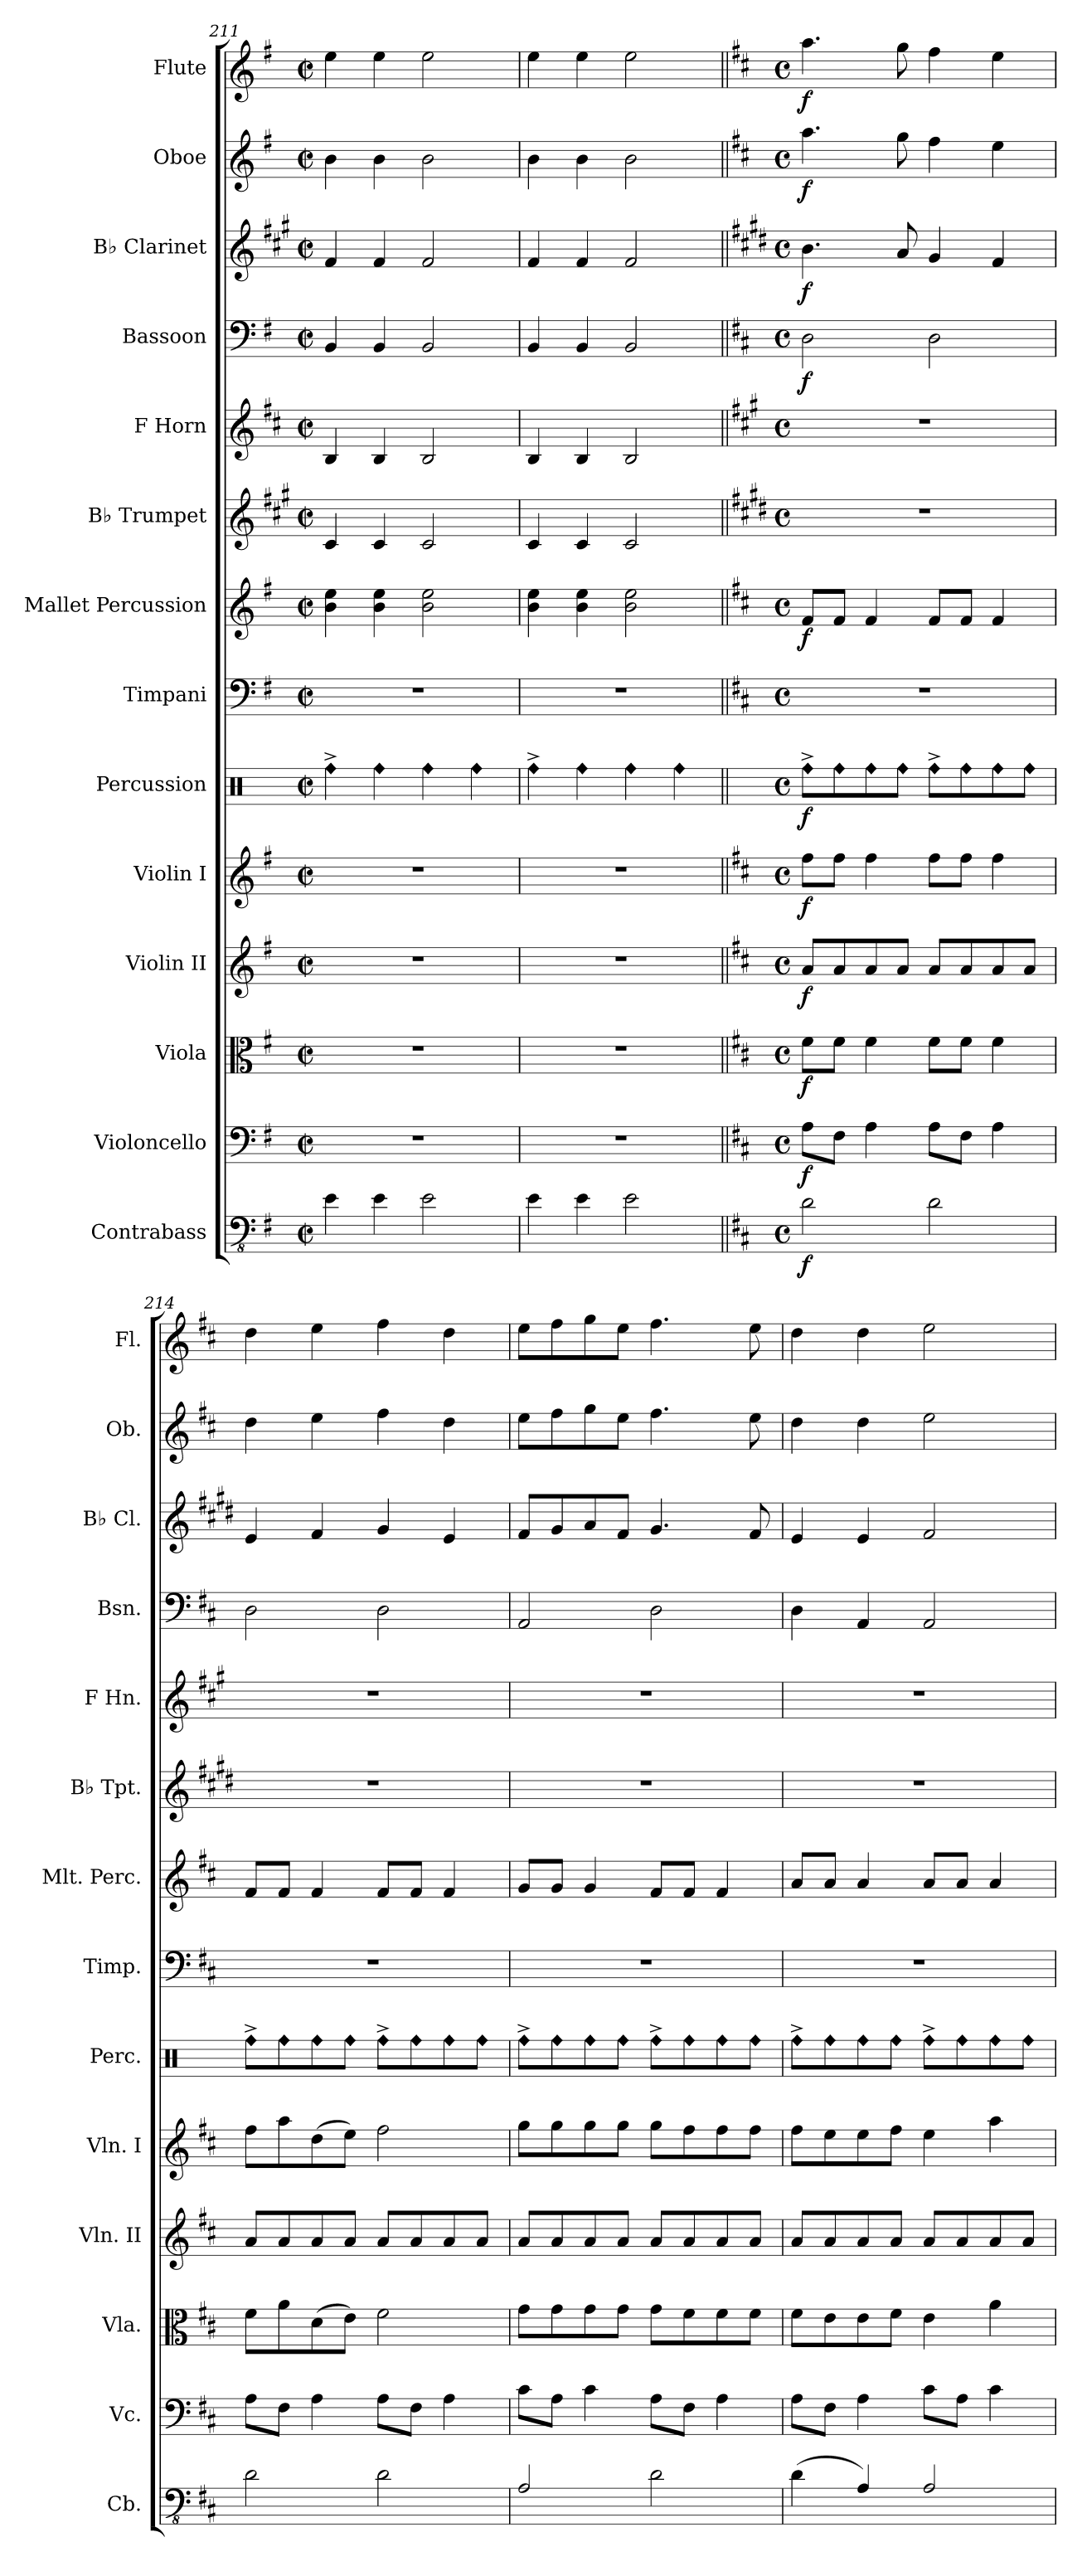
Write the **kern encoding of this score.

**kern	**dynam	**kern	**dynam	**kern	**dynam	**kern	**dynam	**kern	**dynam	**kern	**dynam	**kern	**kern	**dynam	**kern	**kern	**kern	**dynam	**kern	**dynam	**kern	**dynam	**kern	**dynam
*part14	*part14	*part13	*part13	*part12	*part12	*part11	*part11	*part10	*part10	*part9	*part9	*part8	*part7	*part7	*part6	*part5	*part4	*part4	*part3	*part3	*part2	*part2	*part1	*part1
*staff14	*staff14	*staff13	*staff13	*staff12	*staff12	*staff11	*staff11	*staff10	*staff10	*staff9	*staff9	*staff8	*staff7	*staff7	*staff6	*staff5	*staff4	*staff4	*staff3	*staff3	*staff2	*staff2	*staff1	*staff1
*I"Contrabass	*	*I"Violoncello	*	*I"Viola	*	*I"Violin II	*	*I"Violin I	*	*I"Percussion	*	*I"Timpani	*I"Mallet Percussion	*	*I"B♭ Trumpet	*I"F Horn	*I"Bassoon	*	*I"B♭ Clarinet	*	*I"Oboe	*	*I"Flute	*
*I'Cb.	*	*I'Vc.	*	*I'Vla.	*	*I'Vln. II	*	*I'Vln. I	*	*I'Perc.	*	*I'Timp.	*I'Mlt. Perc.	*	*I'B♭ Tpt.	*I'F Hn.	*I'Bsn.	*	*I'B♭ Cl.	*	*I'Ob.	*	*I'Fl.	*
*clefFv4	*	*clefF4	*	*clefC3	*	*clefG2	*	*clefG2	*	*clefX	*	*clefF4	*clefG2	*	*clefG2	*clefG2	*clefF4	*	*clefG2	*	*clefG2	*	*clefG2	*
*ITrd7c12	*	*	*	*	*	*	*	*	*	*	*	*	*ITrd-14c-24	*	*ITrd1c2	*ITrd4c7	*	*	*ITrd1c2	*	*	*	*	*
*k[f#]	*	*k[f#]	*	*k[f#]	*	*k[f#]	*	*k[f#]	*	*k[]	*	*k[f#]	*k[f#]	*	*k[f#]	*k[f#]	*k[f#]	*	*k[f#]	*	*k[f#]	*	*k[f#]	*
*M2/2	*	*M2/2	*	*M2/2	*	*M2/2	*	*M2/2	*	*M2/2	*	*M2/2	*M2/2	*	*M2/2	*M2/2	*M2/2	*	*M2/2	*	*M2/2	*	*M2/2	*
*met(c|)	*	*met(c|)	*	*met(c|)	*	*met(c|)	*	*met(c|)	*	*met(c|)	*	*met(c|)	*met(c|)	*	*met(c|)	*met(c|)	*met(c|)	*	*met(c|)	*	*met(c|)	*	*met(c|)	*
=211	=211	=211	=211	=211	=211	=211	=211	=211	=211	=211	=211	=211	=211	=211	=211	=211	=211	=211	=211	=211	=211	=211	=211	=211
!	!	!	!	!	!	!	!	!	!	!LO:N:head=diamond	!	!	!	!	!	!	!	!	!	!	!	!	!	!
4EE\	.	1r	.	1r	.	1r	.	1r	.	4Rff^\	.	1r	4bbb\ 4eeee\	.	4B/	4E/	4BB/	.	4e/	.	4b\	.	4ee\	.
!	!	!	!	!	!	!	!	!	!	!LO:N:head=diamond	!	!	!	!	!	!	!	!	!	!	!	!	!	!
4EE\	.	.	.	.	.	.	.	.	.	4Rff\	.	.	4bbb\ 4eeee\	.	4B/	4E/	4BB/	.	4e/	.	4b\	.	4ee\	.
!	!	!	!	!	!	!	!	!	!	!LO:N:head=diamond	!	!	!	!	!	!	!	!	!	!	!	!	!	!
2EE\	.	.	.	.	.	.	.	.	.	4Rff\	.	.	2bbb\ 2eeee\	.	2B/	2E/	2BB/	.	2e/	.	2b\	.	2ee\	.
!	!	!	!	!	!	!	!	!	!	!LO:N:head=diamond	!	!	!	!	!	!	!	!	!	!	!	!	!	!
.	.	.	.	.	.	.	.	.	.	4Rff\	.	.	.	.	.	.	.	.	.	.	.	.	.	.
=212	=212	=212	=212	=212	=212	=212	=212	=212	=212	=212	=212	=212	=212	=212	=212	=212	=212	=212	=212	=212	=212	=212	=212	=212
!	!	!	!	!	!	!	!	!	!	!LO:N:head=diamond	!	!	!	!	!	!	!	!	!	!	!	!	!	!
4EE\	.	1r	.	1r	.	1r	.	1r	.	4Rff^\	.	1r	4bbb\ 4eeee\	.	4B/	4E/	4BB/	.	4e/	.	4b\	.	4ee\	.
!	!	!	!	!	!	!	!	!	!	!LO:N:head=diamond	!	!	!	!	!	!	!	!	!	!	!	!	!	!
4EE\	.	.	.	.	.	.	.	.	.	4Rff\	.	.	4bbb\ 4eeee\	.	4B/	4E/	4BB/	.	4e/	.	4b\	.	4ee\	.
!	!	!	!	!	!	!	!	!	!	!LO:N:head=diamond	!	!	!	!	!	!	!	!	!	!	!	!	!	!
2EE\	.	.	.	.	.	.	.	.	.	4Rff\	.	.	2bbb\ 2eeee\	.	2B/	2E/	2BB/	.	2e/	.	2b\	.	2ee\	.
!	!	!	!	!	!	!	!	!	!	!LO:N:head=diamond	!	!	!	!	!	!	!	!	!	!	!	!	!	!
.	.	.	.	.	.	.	.	.	.	4Rff\	.	.	.	.	.	.	.	.	.	.	.	.	.	.
!!LO:PB:g=z
=213||	=213||	=213||	=213||	=213||	=213||	=213||	=213||	=213||	=213||	=213||	=213||	=213||	=213||	=213||	=213||	=213||	=213||	=213||	=213||	=213||	=213||	=213||	=213||	=213||
!!LO:REH:place=s1:a:B:fs=14:t=7
*k[f#c#]	*	*k[f#c#]	*	*k[f#c#]	*	*k[f#c#]	*	*k[f#c#]	*	*	*	*k[f#c#]	*k[f#c#]	*	*k[f#c#]	*k[f#c#]	*k[f#c#]	*	*k[f#c#]	*	*k[f#c#]	*	*k[f#c#]	*
*M4/4	*	*M4/4	*	*M4/4	*	*M4/4	*	*M4/4	*	*M4/4	*	*M4/4	*M4/4	*	*M4/4	*M4/4	*M4/4	*	*M4/4	*	*M4/4	*	*M4/4	*
*met(c)	*	*met(c)	*	*met(c)	*	*met(c)	*	*met(c)	*	*met(c)	*	*met(c)	*met(c)	*	*met(c)	*met(c)	*met(c)	*	*met(c)	*	*met(c)	*	*met(c)	*
*	*	*	*	*	*	*	*	*	*	*	*	*	*	*	*	*	*	*	*	*	*	*	*MM132	*
!	!LO:DY:b	!	!LO:DY:b	!	!LO:DY:b	!	!LO:DY:b	!	!LO:DY:b	!LO:N:head=diamond	!LO:DY:b	!	!	!LO:DY:b	!	!	!	!LO:DY:b	!	!LO:DY:b	!	!LO:DY:b	!	!LO:DY:b
2DD\	f	8A\L	f	8f#\L	f	8a/L	f	8ff#\L	f	8Rff^\L	f	1r	8fff#/L	f	1r	1r	2D\	f	4.a\	f	4.aa\	f	4.aa\	f
!	!	!	!	!	!	!	!	!	!	!LO:N:head=diamond	!	!	!	!	!	!	!	!	!	!	!	!	!	!
.	.	8F#\J	.	8f#\J	.	8a/	.	8ff#\J	.	8Rff\	.	.	8fff#/J	.	.	.	.	.	.	.	.	.	.	.
!	!	!	!	!	!	!	!	!	!	!LO:N:head=diamond	!	!	!	!	!	!	!	!	!	!	!	!	!	!
.	.	4A\	.	4f#\	.	8a/	.	4ff#\	.	8Rff\	.	.	4fff#/	.	.	.	.	.	.	.	.	.	.	.
!	!	!	!	!	!	!	!	!	!	!LO:N:head=diamond	!	!	!	!	!	!	!	!	!	!	!	!	!	!
.	.	.	.	.	.	8a/J	.	.	.	8Rff\J	.	.	.	.	.	.	.	.	8g/	.	8gg\	.	8gg\	.
!	!	!	!	!	!	!	!	!	!	!LO:N:head=diamond	!	!	!	!	!	!	!	!	!	!	!	!	!	!
2DD\	.	8A\L	.	8f#\L	.	8a/L	.	8ff#\L	.	8Rff^\L	.	.	8fff#/L	.	.	.	2D\	.	4f#/	.	4ff#\	.	4ff#\	.
!	!	!	!	!	!	!	!	!	!	!LO:N:head=diamond	!	!	!	!	!	!	!	!	!	!	!	!	!	!
.	.	8F#\J	.	8f#\J	.	8a/	.	8ff#\J	.	8Rff\	.	.	8fff#/J	.	.	.	.	.	.	.	.	.	.	.
!	!	!	!	!	!	!	!	!	!	!LO:N:head=diamond	!	!	!	!	!	!	!	!	!	!	!	!	!	!
.	.	4A\	.	4f#\	.	8a/	.	4ff#\	.	8Rff\	.	.	4fff#/	.	.	.	.	.	4e/	.	4ee\	.	4ee\	.
!	!	!	!	!	!	!	!	!	!	!LO:N:head=diamond	!	!	!	!	!	!	!	!	!	!	!	!	!	!
.	.	.	.	.	.	8a/J	.	.	.	8Rff\J	.	.	.	.	.	.	.	.	.	.	.	.	.	.
=214	=214	=214	=214	=214	=214	=214	=214	=214	=214	=214	=214	=214	=214	=214	=214	=214	=214	=214	=214	=214	=214	=214	=214	=214
!	!	!	!	!	!	!	!	!	!	!LO:N:head=diamond	!	!	!	!	!	!	!	!	!	!	!	!	!	!
2DD\	.	8A\L	.	8f#\L	.	8a/L	.	8ff#\L	.	8Rff^\L	.	1r	8fff#/L	.	1r	1r	2D\	.	4d/	.	4dd\	.	4dd\	.
!	!	!	!	!	!	!	!	!	!	!LO:N:head=diamond	!	!	!	!	!	!	!	!	!	!	!	!	!	!
.	.	8F#\J	.	8a\	.	8a/	.	8aa\	.	8Rff\	.	.	8fff#/J	.	.	.	.	.	.	.	.	.	.	.
!	!	!	!	!	!	!	!	!	!	!LO:N:head=diamond	!	!	!	!	!	!	!	!	!	!	!	!	!	!
.	.	4A\	.	(8d\	.	8a/	.	(8dd\	.	8Rff\	.	.	4fff#/	.	.	.	.	.	4e/	.	4ee\	.	4ee\	.
!	!	!	!	!	!	!	!	!	!	!LO:N:head=diamond	!	!	!	!	!	!	!	!	!	!	!	!	!	!
.	.	.	.	8e\J)	.	8a/J	.	8ee\J)	.	8Rff\J	.	.	.	.	.	.	.	.	.	.	.	.	.	.
!	!	!	!	!	!	!	!	!	!	!LO:N:head=diamond	!	!	!	!	!	!	!	!	!	!	!	!	!	!
2DD\	.	8A\L	.	2f#\	.	8a/L	.	2ff#\	.	8Rff^\L	.	.	8fff#/L	.	.	.	2D\	.	4f#/	.	4ff#\	.	4ff#\	.
!	!	!	!	!	!	!	!	!	!	!LO:N:head=diamond	!	!	!	!	!	!	!	!	!	!	!	!	!	!
.	.	8F#\J	.	.	.	8a/	.	.	.	8Rff\	.	.	8fff#/J	.	.	.	.	.	.	.	.	.	.	.
!	!	!	!	!	!	!	!	!	!	!LO:N:head=diamond	!	!	!	!	!	!	!	!	!	!	!	!	!	!
.	.	4A\	.	.	.	8a/	.	.	.	8Rff\	.	.	4fff#/	.	.	.	.	.	4d/	.	4dd\	.	4dd\	.
!	!	!	!	!	!	!	!	!	!	!LO:N:head=diamond	!	!	!	!	!	!	!	!	!	!	!	!	!	!
.	.	.	.	.	.	8a/J	.	.	.	8Rff\J	.	.	.	.	.	.	.	.	.	.	.	.	.	.
=215	=215	=215	=215	=215	=215	=215	=215	=215	=215	=215	=215	=215	=215	=215	=215	=215	=215	=215	=215	=215	=215	=215	=215	=215
!	!	!	!	!	!	!	!	!	!	!LO:N:head=diamond	!	!	!	!	!	!	!	!	!	!	!	!	!	!
2AAA/	.	8c#\L	.	8g\L	.	8a/L	.	8gg\L	.	8Rff^\L	.	1r	8ggg/L	.	1r	1r	2AA/	.	8e/L	.	8ee\L	.	8ee\L	.
!	!	!	!	!	!	!	!	!	!	!LO:N:head=diamond	!	!	!	!	!	!	!	!	!	!	!	!	!	!
.	.	8A\J	.	8g\	.	8a/	.	8gg\	.	8Rff\	.	.	8ggg/J	.	.	.	.	.	8f#/	.	8ff#\	.	8ff#\	.
!	!	!	!	!	!	!	!	!	!	!LO:N:head=diamond	!	!	!	!	!	!	!	!	!	!	!	!	!	!
.	.	4c#\	.	8g\	.	8a/	.	8gg\	.	8Rff\	.	.	4ggg/	.	.	.	.	.	8g/	.	8gg\	.	8gg\	.
!	!	!	!	!	!	!	!	!	!	!LO:N:head=diamond	!	!	!	!	!	!	!	!	!	!	!	!	!	!
.	.	.	.	8g\J	.	8a/J	.	8gg\J	.	8Rff\J	.	.	.	.	.	.	.	.	8e/J	.	8ee\J	.	8ee\J	.
!	!	!	!	!	!	!	!	!	!	!LO:N:head=diamond	!	!	!	!	!	!	!	!	!	!	!	!	!	!
2DD\	.	8A\L	.	8g\L	.	8a/L	.	8gg\L	.	8Rff^\L	.	.	8fff#/L	.	.	.	2D\	.	4.f#/	.	4.ff#\	.	4.ff#\	.
!	!	!	!	!	!	!	!	!	!	!LO:N:head=diamond	!	!	!	!	!	!	!	!	!	!	!	!	!	!
.	.	8F#\J	.	8f#\	.	8a/	.	8ff#\	.	8Rff\	.	.	8fff#/J	.	.	.	.	.	.	.	.	.	.	.
!	!	!	!	!	!	!	!	!	!	!LO:N:head=diamond	!	!	!	!	!	!	!	!	!	!	!	!	!	!
.	.	4A\	.	8f#\	.	8a/	.	8ff#\	.	8Rff\	.	.	4fff#/	.	.	.	.	.	.	.	.	.	.	.
!	!	!	!	!	!	!	!	!	!	!LO:N:head=diamond	!	!	!	!	!	!	!	!	!	!	!	!	!	!
.	.	.	.	8f#\J	.	8a/J	.	8ff#\J	.	8Rff\J	.	.	.	.	.	.	.	.	8e/	.	8ee\	.	8ee\	.
=216	=216	=216	=216	=216	=216	=216	=216	=216	=216	=216	=216	=216	=216	=216	=216	=216	=216	=216	=216	=216	=216	=216	=216	=216
!	!	!	!	!	!	!	!	!	!	!LO:N:head=diamond	!	!	!	!	!	!	!	!	!	!	!	!	!	!
(4DD\	.	8A\L	.	8f#\L	.	8a/L	.	8ff#\L	.	8Rff^\L	.	1r	8aaa/L	.	1r	1r	4D\	.	4d/	.	4dd\	.	4dd\	.
!	!	!	!	!	!	!	!	!	!	!LO:N:head=diamond	!	!	!	!	!	!	!	!	!	!	!	!	!	!
.	.	8F#\J	.	8e\	.	8a/	.	8ee\	.	8Rff\	.	.	8aaa/J	.	.	.	.	.	.	.	.	.	.	.
!	!	!	!	!	!	!	!	!	!	!LO:N:head=diamond	!	!	!	!	!	!	!	!	!	!	!	!	!	!
4AAA/)	.	4A\	.	8e\	.	8a/	.	8ee\	.	8Rff\	.	.	4aaa/	.	.	.	4AA/	.	4d/	.	4dd\	.	4dd\	.
!	!	!	!	!	!	!	!	!	!	!LO:N:head=diamond	!	!	!	!	!	!	!	!	!	!	!	!	!	!
.	.	.	.	8f#\J	.	8a/J	.	8ff#\J	.	8Rff\J	.	.	.	.	.	.	.	.	.	.	.	.	.	.
!	!	!	!	!	!	!	!	!	!	!LO:N:head=diamond	!	!	!	!	!	!	!	!	!	!	!	!	!	!
2AAA/	.	8c#\L	.	4e\	.	8a/L	.	4ee\	.	8Rff^\L	.	.	8aaa/L	.	.	.	2AA/	.	2e/	.	2ee\	.	2ee\	.
!	!	!	!	!	!	!	!	!	!	!LO:N:head=diamond	!	!	!	!	!	!	!	!	!	!	!	!	!	!
.	.	8A\J	.	.	.	8a/	.	.	.	8Rff\	.	.	8aaa/J	.	.	.	.	.	.	.	.	.	.	.
!	!	!	!	!	!	!	!	!	!	!LO:N:head=diamond	!	!	!	!	!	!	!	!	!	!	!	!	!	!
.	.	4c#\	.	4a\	.	8a/	.	4aa\	.	8Rff\	.	.	4aaa/	.	.	.	.	.	.	.	.	.	.	.
!	!	!	!	!	!	!	!	!	!	!LO:N:head=diamond	!	!	!	!	!	!	!	!	!	!	!	!	!	!
.	.	.	.	.	.	8a/J	.	.	.	8Rff\J	.	.	.	.	.	.	.	.	.	.	.	.	.	.
=	=	=	=	=	=	=	=	=	=	=	=	=	=	=	=	=	=	=	=	=	=	=	=	=
*-	*-	*-	*-	*-	*-	*-	*-	*-	*-	*-	*-	*-	*-	*-	*-	*-	*-	*-	*-	*-	*-	*-	*-	*-
